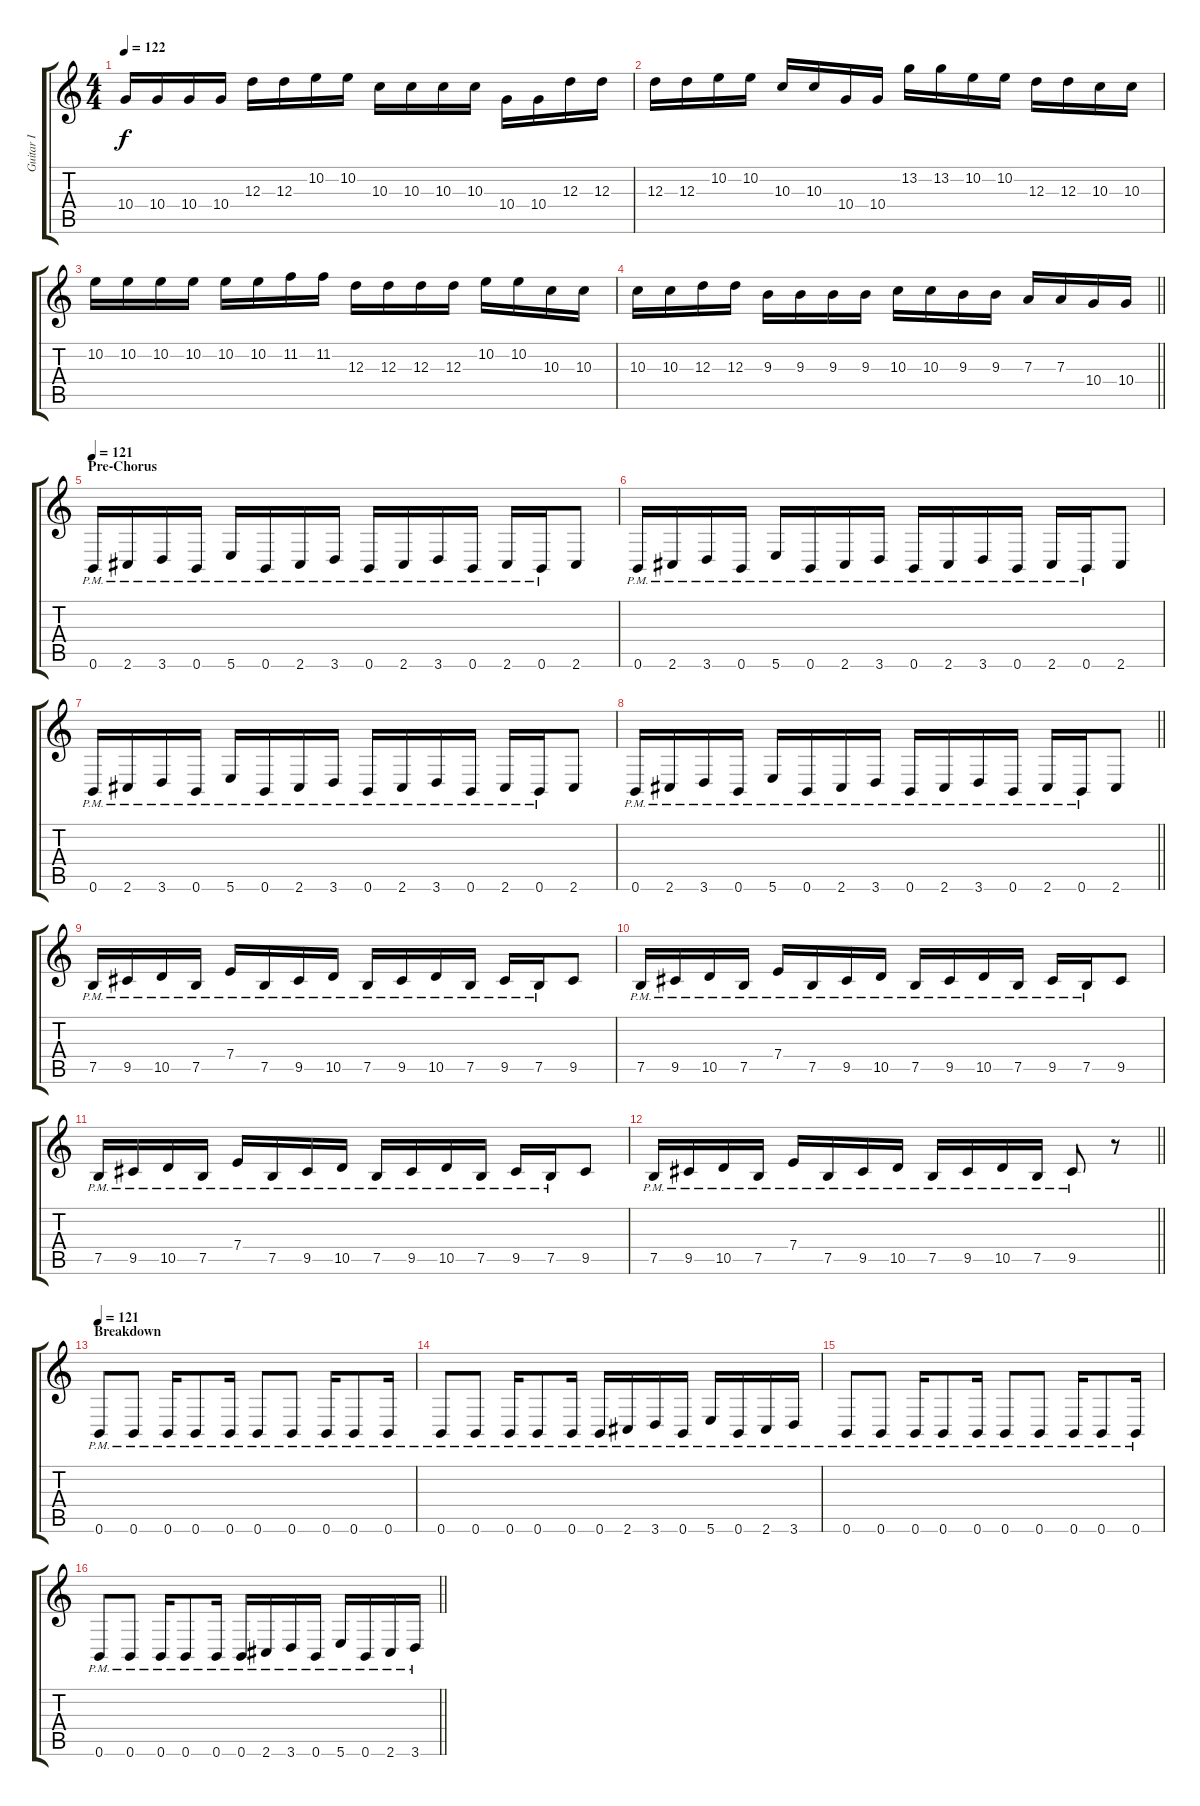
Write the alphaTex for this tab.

\track ("Guitar I" "Guitar I") {instrument distortionguitar}
\staff {score tabs}
\tuning (B3 Gb3 D3 A2 E2 B1) {hide}
\ts (4 4)
\tempo 122
\clef g2
\ks c
10.4.16{dy f} 10.4.16 10.4.16 10.4.16 12.3.16 12.3.16 10.2.16 10.2.16 10.3.16 10.3.16 10.3.16 10.3.16 10.4.16 10.4.16 12.3.16 12.3.16 |
12.3.16 12.3.16 10.2.16 10.2.16 10.3.16 10.3.16 10.4.16 10.4.16 13.2.16 13.2.16 10.2.16 10.2.16 12.3.16 12.3.16 10.3.16 10.3.16 |
10.2.16 10.2.16 10.2.16 10.2.16 10.2.16 10.2.16 11.2.16 11.2.16 12.3.16 12.3.16 12.3.16 12.3.16 10.2.16 10.2.16 10.3.16 10.3.16 |
\barLineRight lightlight
10.3.16 10.3.16 12.3.16 12.3.16 9.3.16 9.3.16 9.3.16 9.3.16 10.3.16 10.3.16 9.3.16 9.3.16 7.3.16 7.3.16 10.4.16 10.4.16 |
\section ("" "Pre-Chorus")
\tempo 121
0.6{pm}.16 2.6{pm}.16 3.6{pm}.16 0.6{pm}.16 5.6{pm}.16 0.6{pm}.16 2.6{pm}.16 3.6{pm}.16 0.6{pm}.16 2.6{pm}.16 3.6{pm}.16 0.6{pm}.16 2.6{pm}.16 0.6{pm}.16 2.6.8 |
0.6{pm}.16 2.6{pm}.16 3.6{pm}.16 0.6{pm}.16 5.6{pm}.16 0.6{pm}.16 2.6{pm}.16 3.6{pm}.16 0.6{pm}.16 2.6{pm}.16 3.6{pm}.16 0.6{pm}.16 2.6{pm}.16 0.6{pm}.16 2.6.8 |
0.6{pm}.16 2.6{pm}.16 3.6{pm}.16 0.6{pm}.16 5.6{pm}.16 0.6{pm}.16 2.6{pm}.16 3.6{pm}.16 0.6{pm}.16 2.6{pm}.16 3.6{pm}.16 0.6{pm}.16 2.6{pm}.16 0.6{pm}.16 2.6.8 |
\barLineRight lightlight
0.6{pm}.16 2.6{pm}.16 3.6{pm}.16 0.6{pm}.16 5.6{pm}.16 0.6{pm}.16 2.6{pm}.16 3.6{pm}.16 0.6{pm}.16 2.6{pm}.16 3.6{pm}.16 0.6{pm}.16 2.6{pm}.16 0.6{pm}.16 2.6.8 |
\section ("" "")
7.5{pm}.16 9.5{pm}.16 10.5{pm}.16 7.5{pm}.16 7.4{pm}.16 7.5{pm}.16 9.5{pm}.16 10.5{pm}.16 7.5{pm}.16 9.5{pm}.16 10.5{pm}.16 7.5{pm}.16 9.5{pm}.16 7.5{pm}.16 9.5.8 |
7.5{pm}.16 9.5{pm}.16 10.5{pm}.16 7.5{pm}.16 7.4{pm}.16 7.5{pm}.16 9.5{pm}.16 10.5{pm}.16 7.5{pm}.16 9.5{pm}.16 10.5{pm}.16 7.5{pm}.16 9.5{pm}.16 7.5{pm}.16 9.5.8 |
7.5{pm}.16 9.5{pm}.16 10.5{pm}.16 7.5{pm}.16 7.4{pm}.16 7.5{pm}.16 9.5{pm}.16 10.5{pm}.16 7.5{pm}.16 9.5{pm}.16 10.5{pm}.16 7.5{pm}.16 9.5{pm}.16 7.5{pm}.16 9.5.8 |
\barLineRight lightlight
7.5{pm}.16 9.5{pm}.16 10.5{pm}.16 7.5{pm}.16 7.4{pm}.16 7.5{pm}.16 9.5{pm}.16 10.5{pm}.16 7.5{pm}.16 9.5{pm}.16 10.5{pm}.16 7.5{pm}.16 9.5{pm}.8 r.8 |
\section ("" "Breakdown")
\tempo 121
0.6{pm}.8 0.6{pm}.8 0.6{pm}.16 0.6{pm}.8 0.6{pm}.16 0.6{pm}.8 0.6{pm}.8 0.6{pm}.16 0.6{pm}.8 0.6{pm}.16 |
0.6{pm}.8 0.6{pm}.8 0.6{pm}.16 0.6{pm}.8 0.6{pm}.16 0.6{pm}.16 2.6{pm}.16 3.6{pm}.16 0.6{pm}.16 5.6{pm}.16 0.6{pm}.16 2.6{pm}.16 3.6{pm}.16 |
0.6{pm}.8 0.6{pm}.8 0.6{pm}.16 0.6{pm}.8 0.6{pm}.16 0.6{pm}.8 0.6{pm}.8 0.6{pm}.16 0.6{pm}.8 0.6{pm}.16 |
\barLineRight lightlight
0.6{pm}.8 0.6{pm}.8 0.6{pm}.16 0.6{pm}.8 0.6{pm}.16 0.6{pm}.16 2.6{pm}.16 3.6{pm}.16 0.6{pm}.16 5.6{pm}.16 0.6{pm}.16 2.6{pm}.16 3.6{pm}.16
